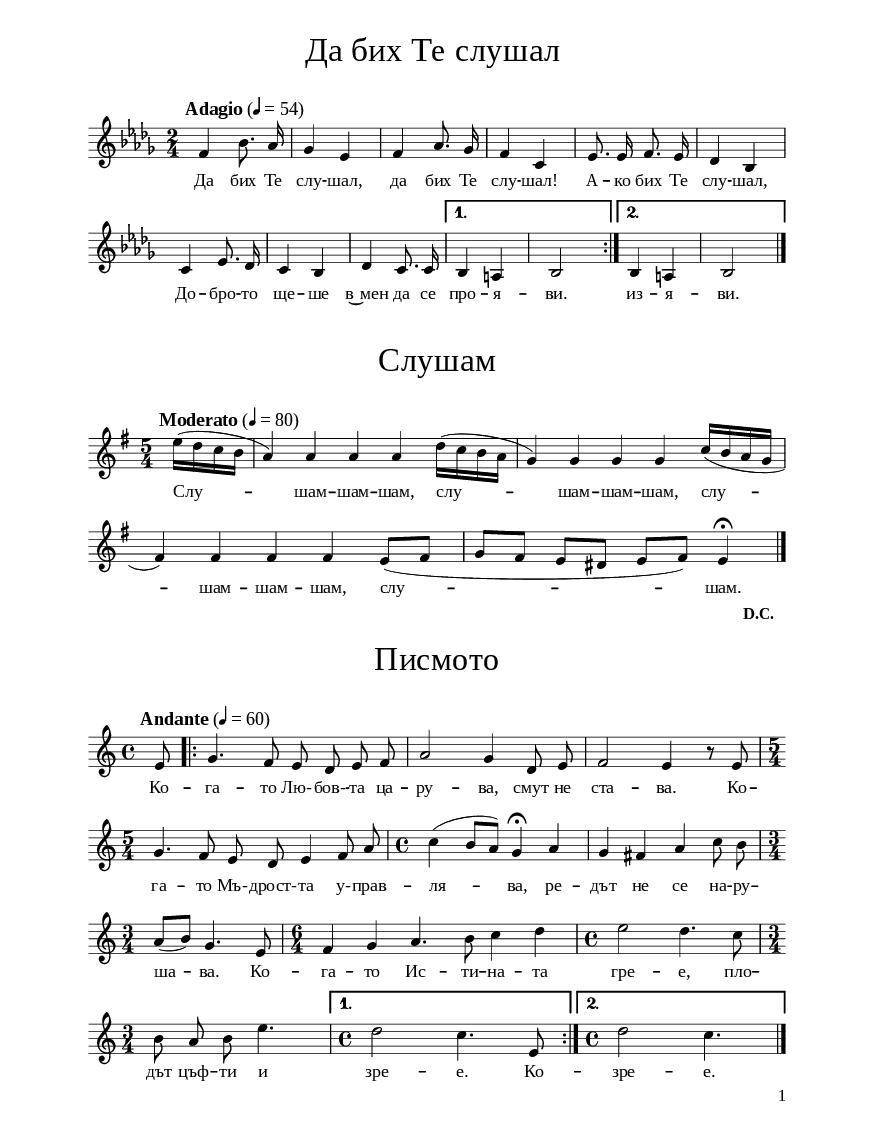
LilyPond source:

\version "2.24.2"

% include paper part and global functions
\include "include/globals.ily"

\bookpart {



  \label #'ref174_1
  \tocItem \markup "Да бих Тe слушал"
  \paper {
    print-all-headers = ##t
    print-page-number = ##t
    print-first-page-number = ##t

    % put page numbers on the bottom
    oddHeaderMarkup = \markup ""
    evenHeaderMarkup = \markup ""
    oddFooterMarkup = \markup
    \fill-line {
      ""
      \if \should-print-page-number \fromproperty #'page:page-number-string
    }
    evenFooterMarkup = \markup
    \fill-line {
      \if \should-print-page-number \fromproperty #'page:page-number-string
      ""
    }

    left-margin = 1.5\cm
    right-margin = 1.5\cm
    top-margin = 1.6\cm
    bottom-margin = 1.2\cm
    ragged-bottom = ##t % do not spread the staves to fill the whole vertical space

    % change distance between staves
    system-system-spacing =
    #'((basic-distance . 10)
       (minimum-distance . 6)
       (padding . 1)
       (stretchability . 12))
  }
  \score {
    \include "include/score-layout.ily"

    \new Voice \absolute {
      \clef treble
      \key bes \minor
      \time 2/4
      \tempoFunc "Adagio" 4 "54"
      \autoBeamOff
      \repeat volta 2 {
        f'4 bes'8. as'16 | % 2
        ges'4 es'4 | % 3
        f'4 as'8. ges'16 | % 4
        f'4 c'4 | % 5
        es'8. es'16 f'8. es'16 | % 6
        des'4 bes4 | \break  % 7
        c'4 es'8. des'16 | % 8
        c'4 bes4  | % 9
        des'4 c'8. c'16 |
      }
      \alternative {
        {
          bes4 a4 | % 11
          bes2
        }
        {
          bes4 a4 | % 11
          bes2 \bar "|."
        }
      }
    }

    \addlyrics {
      Да бих Те
      слу -- шал, да бих Те слу -- шал! А -- ко бих
      Те слу -- шал, До -- бро -- то ще -- ше в~мен да
      се про -- я -- ви. из -- я -- ви.}

      \header {
        title = \titleFunc "Да бих Тe слушал " "Da bih Te slušal"
      }

      \midi{}

    } % score

    \markup \empty-one

    \label #'ref174_2
    \tocItem \markup "Слушам"

    \score {
      \include "include/score-layout.ily"
      \new Voice \absolute {
        \clef treble
        \key e \minor
        \time 5/4
        \tempoFunc "Moderato" 4 "80"
        \autoBeamOff
        \partial 4
        e''16 ( [  d''16  c''16  b'16 ] | % 2
        a'4 ) a'4 a'4 a'4  d''16 (
        [  c''16  b'16  a'16 ] | % 3
        g'4 ) g'4 g'4 g'4 c''16 ( [
        b'16 a'16 g'16 ] \break | % 4
        fis'4 ) fis'4 fis'4 fis'4 e'8
        ( [ fis'8 ] | % 5
        g'8 [ fis'8 ] e'8 [ dis'8 ] \stemUp
        e'8 [ fis'8 ])  e'4 ^\fermata  \bar "|."
      }

      \addlyrics {
        Слу --    шам -- шам --
        шам, слу --    шам --
        шам -- шам, слу --
        шам -- шам -- шам, слу --
        шам.}

        \header {
          title = \titleFunc "Слушам" "Slušam"
        }

        \midi{}

      } % score

      \markup \dcr-one "D.C." #2.1

      \label #'ref175
      \tocItem \markup "Писмото"

      \score {
        \include "include/score-layout.ily"

        \new Voice \absolute {
          \clef treble
          \key c \major
          \time 4/4
          \tempoFunc "Andante" 4 "60"
          \autoBeamOff
          \partial 8
          e'8 \repeat volta 2 {
            | % 2
            g'4.  f'8  e'8  d'8  e'8
            f'8 | % 3
            a'2  g'4  d'8  e'8 | % 4
            f'2  e'4 r8  e'8  | \break % 5
            \time 5/4  | % 5
            g'4.  f'8  e'8  d'8  e'4
            f'8  a'8 | % 6
            \time 4/4  | % 6
            c''4 (  b'8 [  a'8 ])   g'4
            ^\fermata  a'4  | % 7
            g'4  fis'4  a'4  c''8
            b'8  % 8
            \time 3/4  \break  | % 8
            a'8 ( [  b'8 ])  g'4.  e'8| % 9
            \time 6/4  | % 9
            f'4  g'4  a'4.  b'8  c''4
            d''4 |
            \time 4/4  |
            e''2  d''4.  c''8 | % 11
            \time 3/4  | % 11
            b'8  a'8  b'8  e''4. |
          }

          \alternative {
            {
              % 12
              \time 4/4  % 12
              d''2  c''4.  e'8 |
            }
            {
              \time 4/4 d''2  c''4. \bar "|."
            }
          }
        }

        \addlyrics {
          Ко -- га -- то "Лю-" -- "бов-" -- та ца --
          ру -- ва, смут не ста -- ва. Ко --
          га -- то "Мъ-" -- "дрост-" -- та "у-" -- прав
          -- ля -- ва, ре -- дът не се
          на -- ру -- ша -- ва. Ко -- га --
          то Ис -- ти -- на -- та гре -- е,
          пло -- дът цъф -- ти и зре -- е.
          Ко -- зре -- е.}

          \header {
            title = \titleFunc "Писмото" "Pismoto"
          }

          \midi{}

        } % score




      } % bookpart


